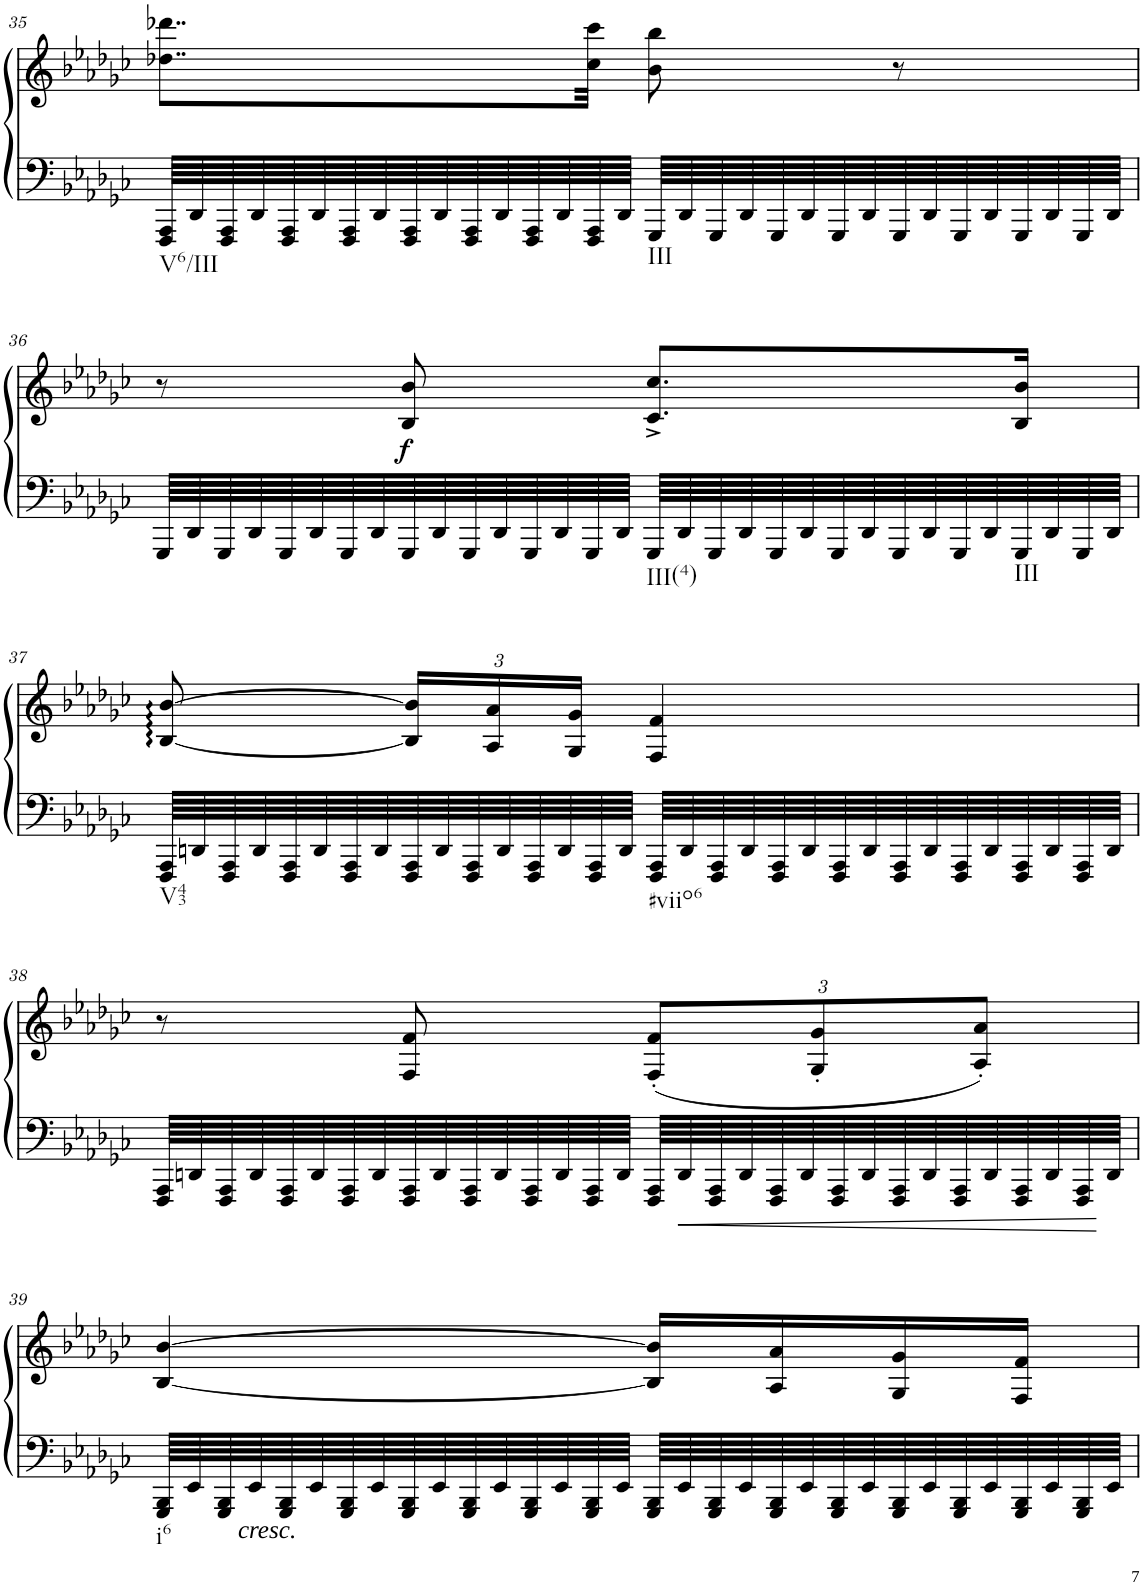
**kern	**kern	**dynam
*part1	*part1	*part1
*staff2	*staff1	*staff1/2
*I"Piano	*	*
*I'Pno.	*	*
!!LO:PB:g=z
*clefF4	*clefG2	*
*k[b-e-a-d-g-c-]	*k[b-e-a-d-g-c-]	*
*G-:	*G-:	*
*M2/4	*M2/4	*
=35	=35	=35
!LO:TX:b:t=V6/III	!	!
64FFF/ 64AAA-/LLLL	8..dd-X\ 8..ddd-X\L	.
64DD-/	.	.
64FFF/ 64AAA-/	.	.
64DD-/	.	.
64FFF/ 64AAA-/	.	.
64DD-/	.	.
64FFF/ 64AAA-/	.	.
64DD-/	.	.
64FFF/ 64AAA-/	.	.
64DD-/	.	.
64FFF/ 64AAA-/	.	.
64DD-/	.	.
64FFF/ 64AAA-/	.	.
64DD-/	.	.
64FFF/ 64AAA-/	32cc-\ 32ccc-\Jkk	.
64DD-/JJJJ	.	.
!LO:TX:b:t=III	!	!
64GGG-/LLLL	8b-\ 8bb-\	.
64DD-/	.	.
64GGG-/	.	.
64DD-/	.	.
64GGG-/	.	.
64DD-/	.	.
64GGG-/	.	.
64DD-/	.	.
64GGG-/	8r	.
64DD-/	.	.
64GGG-/	.	.
64DD-/	.	.
64GGG-/	.	.
64DD-/	.	.
64GGG-/	.	.
64DD-/JJJJ	.	.
!!LO:LB:g=z
=36	=36	=36
64GGG-/LLLL	8r	.
64DD-/	.	.
64GGG-/	.	.
64DD-/	.	.
64GGG-/	.	.
64DD-/	.	.
64GGG-/	.	.
64DD-/	.	.
!	!	!LO:DY:b
64GGG-/	8B-/ 8b-/	f
64DD-/	.	.
64GGG-/	.	.
64DD-/	.	.
64GGG-/	.	.
64DD-/	.	.
64GGG-/	.	.
64DD-/JJJJ	.	.
!LO:TX:b:t=III(4)	!	!
64GGG-/LLLL	8.c-/^ 8.cc-/^L	.
64DD-/	.	.
64GGG-/	.	.
64DD-/	.	.
64GGG-/	.	.
64DD-/	.	.
64GGG-/	.	.
64DD-/	.	.
64GGG-/	.	.
64DD-/	.	.
64GGG-/	.	.
64DD-/	.	.
!LO:TX:b:t=III	!	!
64GGG-/	16B-/ 16b-/Jk	.
64DD-/	.	.
64GGG-/	.	.
64DD-/JJJJ	.	.
!!LO:LB:g=z
=37	=37	=37
!LO:TX:b:t=V43	!	!
64FFF/ 64AAA-/LLLL	[<8B-/ [>8b-/	.
64DDn/	.	.
64FFF/ 64AAA-/	.	.
64DD/	.	.
64FFF/ 64AAA-/	.	.
64DD/	.	.
64FFF/ 64AAA-/	.	.
64DD/	.	.
*	*Xbrackettup	*
64FFF/ 64AAA-/	24B-/] 24b-/]LL	.
64DD/	.	.
64FFF/ 64AAA-/	.	.
.	24A-/ 24a-/	.
64DD/	.	.
64FFF/ 64AAA-/	.	.
64DD/	.	.
.	24G-/ 24g-/JJ	.
64FFF/ 64AAA-/	.	.
64DD/JJJJ	.	.
!LO:TX:b:t=#viio6	!	!
64FFF/ 64AAA-/LLLL	4F/ 4f/	.
64DD/	.	.
64FFF/ 64AAA-/	.	.
64DD/	.	.
64FFF/ 64AAA-/	.	.
64DD/	.	.
64FFF/ 64AAA-/	.	.
64DD/	.	.
64FFF/ 64AAA-/	.	.
64DD/	.	.
64FFF/ 64AAA-/	.	.
64DD/	.	.
64FFF/ 64AAA-/	.	.
64DD/	.	.
64FFF/ 64AAA-/	.	.
64DD/JJJJ	.	.
!!LO:LB:g=z
=38	=38	=38
64FFF/ 64AAA-/LLLL	8r	.
64DDn/	.	.
64FFF/ 64AAA-/	.	.
64DD/	.	.
64FFF/ 64AAA-/	.	.
64DD/	.	.
64FFF/ 64AAA-/	.	.
64DD/	.	.
64FFF/ 64AAA-/	8F/ 8f/	.
64DD/	.	.
64FFF/ 64AAA-/	.	.
64DD/	.	.
64FFF/ 64AAA-/	.	.
64DD/	.	.
64FFF/ 64AAA-/	.	.
64DD/JJJJ	.	.
64FFF/ 64AAA-/LLLL	(12F/' 12f/'L	.
64DD/	.	.
64FFF/ 64AAA-/	.	.
64DD/	.	.
64FFF/ 64AAA-/	.	.
64DD/	.	.
.	12G-/' 12g-/'	.
64FFF/ 64AAA-/	.	.
64DD/	.	.
64FFF/ 64AAA-/	.	.
64DD/	.	.
64FFF/ 64AAA-/	.	.
.	12A-/' 12a-/'J)	.
64DD/	.	.
64FFF/ 64AAA-/	.	.
64DD/	.	.
64FFF/ 64AAA-/	.	.
64DD/JJJJ	.	.
!!LO:LB:g=z
=39	=39	=39
!LO:TX:b:t=i6	!	!
64GGG-/ 64BBB-/LLLL	[<4B-/ [>4b-/	.
64EE-/	.	.
64GGG-/ 64BBB-/	.	.
64EE-/	.	.
!LO:TX:b:i:t=cresc.	!	!
64GGG-/ 64BBB-/	.	.
64EE-/	.	.
64GGG-/ 64BBB-/	.	.
64EE-/	.	.
64GGG-/ 64BBB-/	.	.
64EE-/	.	.
64GGG-/ 64BBB-/	.	.
64EE-/	.	.
64GGG-/ 64BBB-/	.	.
64EE-/	.	.
64GGG-/ 64BBB-/	.	.
64EE-/JJJJ	.	.
64GGG-/ 64BBB-/LLLL	16B-/] 16b-/]LL	.
64EE-/	.	.
64GGG-/ 64BBB-/	.	.
64EE-/	.	.
64GGG-/ 64BBB-/	16A-/ 16a-/	.
64EE-/	.	.
64GGG-/ 64BBB-/	.	.
64EE-/	.	.
64GGG-/ 64BBB-/	16G-/ 16g-/	.
64EE-/	.	.
64GGG-/ 64BBB-/	.	.
64EE-/	.	.
64GGG-/ 64BBB-/	16F/ 16f/JJ	.
64EE-/	.	.
64GGG-/ 64BBB-/	.	.
64EE-/JJJJ	.	.
=	=	=
*-	*-	*-
